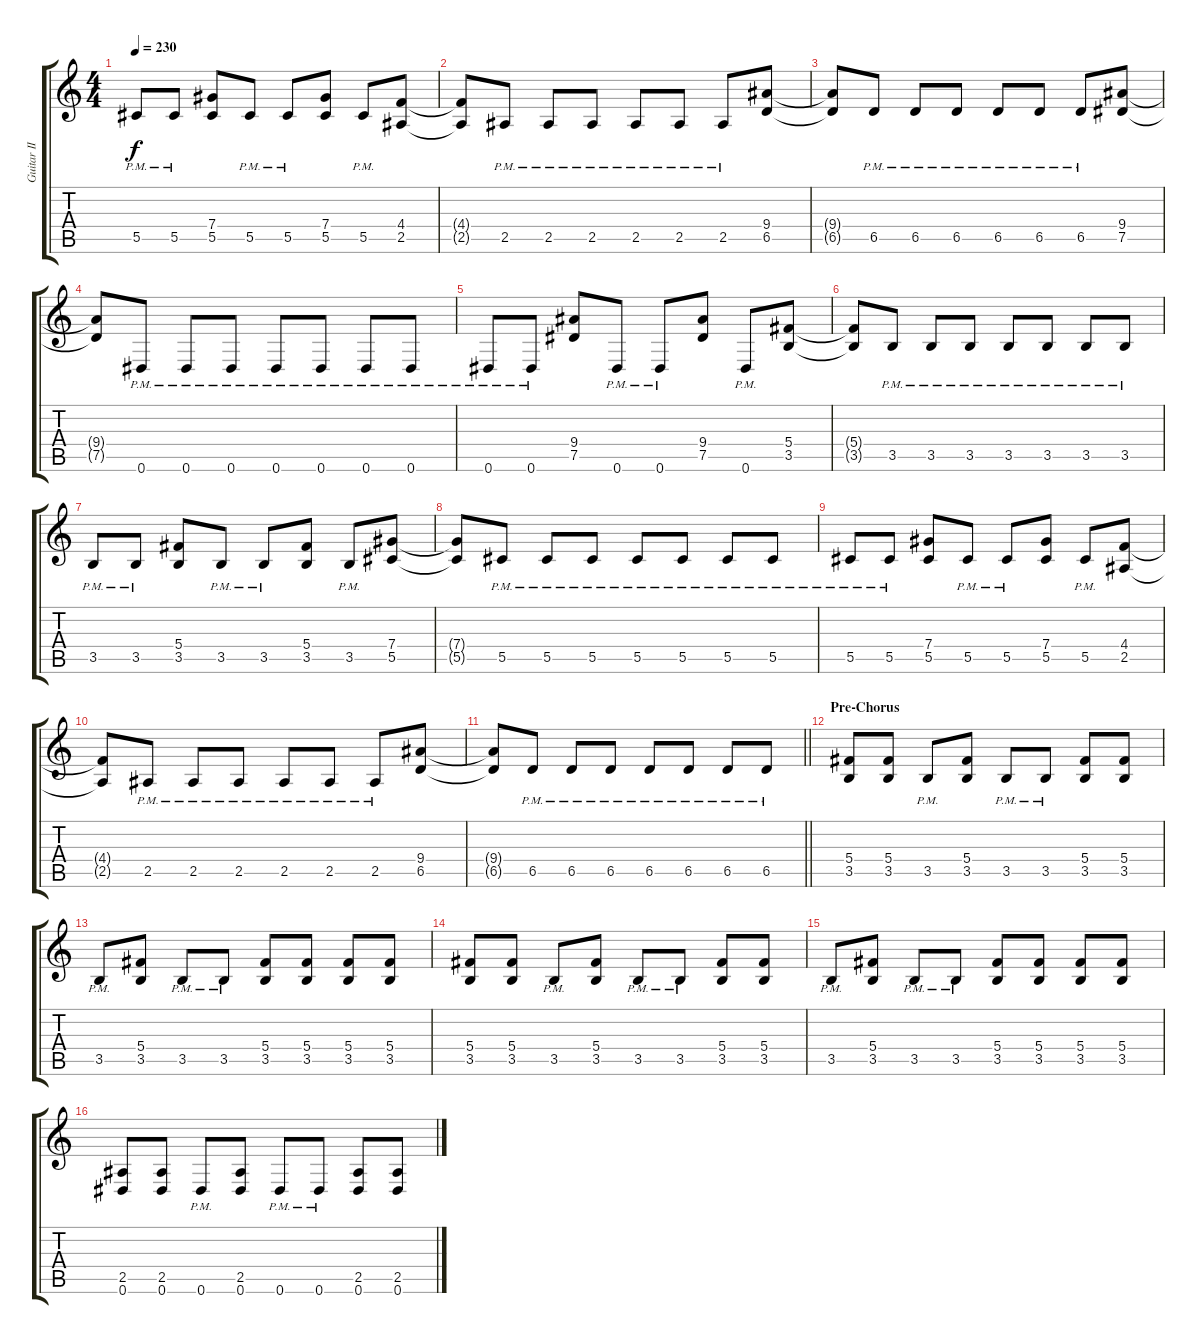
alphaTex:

\track ("Guitar II" "Guitar II") {instrument overdrivenguitar}
\staff {score tabs}
\tuning (Eb4 Bb3 Gb3 Db3 Ab2 Eb2) {hide}
\ts (4 4)
\tempo 230
\clef g2
\ks c
5.5{pm}.8{dy f} 5.5{pm}.8 (7.4 5.5).8 5.5{pm}.8 5.5{pm}.8 (7.4 5.5).8 5.5{pm}.8 (4.4 2.5).8 |
(4.4{t} 2.5{t}).8 2.5{pm}.8 2.5{pm}.8 2.5{pm}.8 2.5{pm}.8 2.5{pm}.8 2.5{pm}.8 (9.4 6.5).8 |
(9.4{t} 6.5{t}).8 6.5{pm}.8 6.5{pm}.8 6.5{pm}.8 6.5{pm}.8 6.5{pm}.8 6.5{pm}.8 (9.4 7.5).8 |
(9.4{t} 7.5{t}).8 0.6{pm}.8 0.6{pm}.8 0.6{pm}.8 0.6{pm}.8 0.6{pm}.8 0.6{pm}.8 0.6{pm}.8 |
0.6{pm}.8 0.6{pm}.8 (9.4 7.5).8 0.6{pm}.8 0.6{pm}.8 (9.4 7.5).8 0.6{pm}.8 (5.4 3.5).8 |
(5.4{t} 3.5{t}).8 3.5{pm}.8 3.5{pm}.8 3.5{pm}.8 3.5{pm}.8 3.5{pm}.8 3.5{pm}.8 3.5{pm}.8 |
3.5{pm}.8 3.5{pm}.8 (5.4 3.5).8 3.5{pm}.8 3.5{pm}.8 (5.4 3.5).8 3.5{pm}.8 (7.4 5.5).8 |
(7.4{t} 5.5{t}).8 5.5{pm}.8 5.5{pm}.8 5.5{pm}.8 5.5{pm}.8 5.5{pm}.8 5.5{pm}.8 5.5{pm}.8 |
5.5{pm}.8 5.5{pm}.8 (7.4 5.5).8 5.5{pm}.8 5.5{pm}.8 (7.4 5.5).8 5.5{pm}.8 (4.4 2.5).8 |
(4.4{t} 2.5{t}).8 2.5{pm}.8 2.5{pm}.8 2.5{pm}.8 2.5{pm}.8 2.5{pm}.8 2.5{pm}.8 (9.4 6.5).8 |
\barLineRight lightlight
(9.4{t} 6.5{t}).8 6.5{pm}.8 6.5{pm}.8 6.5{pm}.8 6.5{pm}.8 6.5{pm}.8 6.5{pm}.8 6.5{pm}.8 |
\section ("" "Pre-Chorus")
(5.4 3.5).8 (5.4 3.5).8 3.5{pm}.8 (5.4 3.5).8 3.5{pm}.8 3.5{pm}.8 (5.4 3.5).8 (5.4 3.5).8 |
3.5{pm}.8 (5.4 3.5).8 3.5{pm}.8 3.5{pm}.8 (5.4 3.5).8 (5.4 3.5).8 (5.4 3.5).8 (5.4 3.5).8 |
(5.4 3.5).8 (5.4 3.5).8 3.5{pm}.8 (5.4 3.5).8 3.5{pm}.8 3.5{pm}.8 (5.4 3.5).8 (5.4 3.5).8 |
3.5{pm}.8 (5.4 3.5).8 3.5{pm}.8 3.5{pm}.8 (5.4 3.5).8 (5.4 3.5).8 (5.4 3.5).8 (5.4 3.5).8 |
(2.5 0.6).8 (2.5 0.6).8 0.6{pm}.8 (2.5 0.6).8 0.6{pm}.8 0.6{pm}.8 (2.5 0.6).8 (2.5 0.6).8
